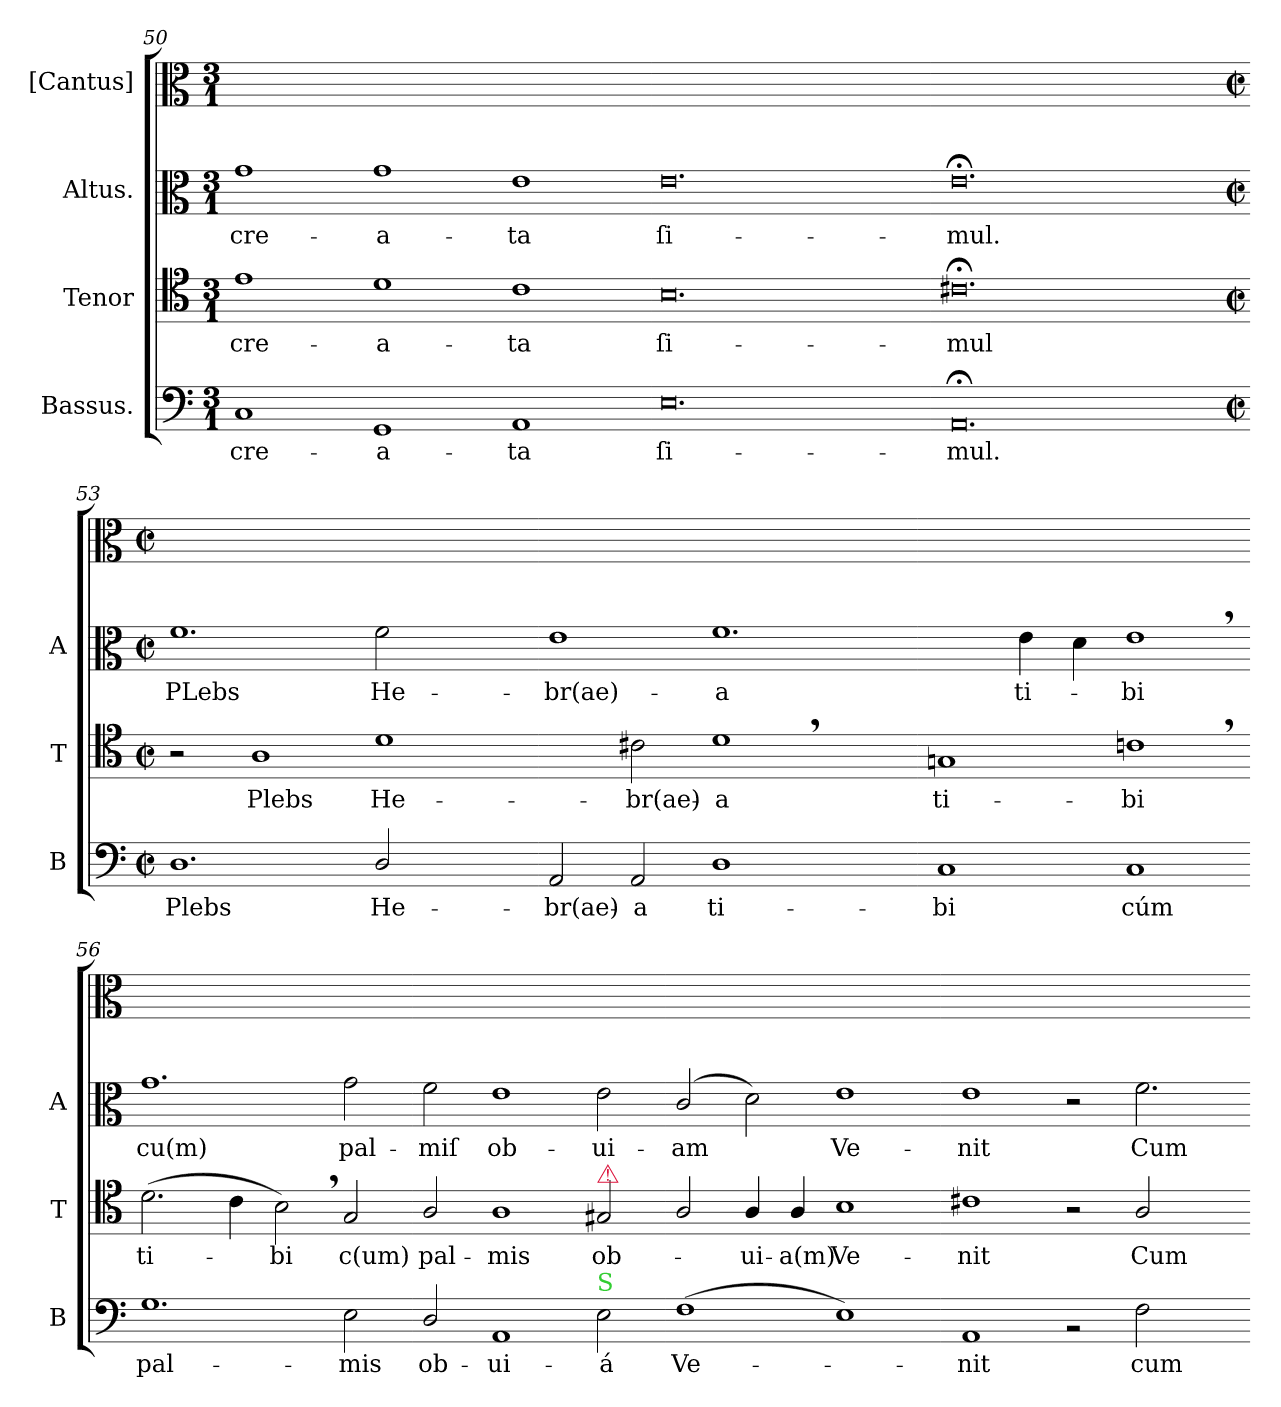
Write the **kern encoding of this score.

**kern	**text	**kern	**text	**kern	**text	**kern
*part4	*part4	*part3	*part3	*part2	*part2	*part1
*staff4	*staff4	*staff3	*staff3	*staff2	*staff2	*staff1
*I"Bassus.	*	*I"Tenor	*	*I"Altus.	*	*I"[Cantus]
*I'B	*	*I'T	*	*I'A	*	*
*clefF4	*	*clefC4	*	*clefC3	*	*clefC3
*k[]	*	*k[]	*	*k[]	*	*k[]
*M3/1	*	*M3/1	*	*M3/1	*	*M3/1
=50	=50	=50	=50	=50	=50	=50
1C	cre-	1e	cre-	1g	cre-	1%3ryy
1GG	-a-	1d	-a-	1g	-a-	.
1AA	-ta	1c	-ta	1e	-ta	.
=51-	=51-	=51-	=51-	=51-	=51-	=51-
0.E	ſi-	0.B	ſi-	0.e	ſi-	1%3ryy
=52-	=52-	=52-	=52-	=52-	=52-	=52-
0.AA;<	-mul.	0.c#X;	-mul	0.e;<;	-mul.	1%3ryy
=53-	=53-	=53-	=53-	=53-	=53-	=53-
*M2/2	*	*M2/2	*	*M2/2	*	*M2/2
*met(c|)	*	*met(c|)	*	*met(c|)	*	*met(c|)
1.D	Plebs	2r	.	1.f	PLebs	0ryy
.	.	1A	Plebs	.	.	.
2D/	He-	1d\	He-	2f\	He-	.
2ryy	.	.	.	2ryy	.	2ryy
=54-	=54-	=54-	=54-	=54-	=54-	=54-
2AA/	-br(ae)-	2ryy	.	1e	-br(ae)-	0ryy
2AA/	-a	2c#X\	-br(ae)-	.	.	.
1D	ti-	1d,<	-a	1.f	-a	.
2ryy	.	2ryy	.	.	.	2ryy
=55-	=55-	=55-	=55-	=55-	=55-	=55-
1C	-bi	1Gn	ti-	2ryy	.	0ryy
.	.	.	.	4e\	ti-	.
.	.	.	.	4d\	.	.
1C	cúm	1cn,<	-bi	1e,<	-bi	.
=56-	=56-	=56-	=56-	=56-	=56-	=56-
1.G	pal-	(>2.d\	ti-	1.g	cu(m)	0ryy
.	.	4c\	.	.	.	.
.	.	2B,<\)	-bi	.	.	.
2E\	-mis	2G/	c(um)	2g\	pal-	.
=57-	=57-	=57-	=57-	=57-	=57-	=57-
2D/	ob-	2A/	pal-	2f\	-miſ	0ryy
1AA	-ui-	1A	-mis	1e	ob-	.
!	!	!LO:TX:a:color=crimson:t=⚠	!	!	!	!
!LO:TX:a:color=limegreen:t=S	!	!	!	!	!	!
2E\	-á	2G#X/	ob-	2e\	-ui-	.
=58-	=58-	=58-	=58-	=58-	=58-	=58-
(>1F	Ve-	2A/	.	(<2c/	-am	0ryy
.	.	4A/	-ui-	2d\)	.	.
.	.	4A/	-a(m)	.	.	.
1E)	.	1B	Ve-	1e	Ve-	.
=59-	=59-	=59-	=59-	=59-	=59-	=59-
1AA	-nit	1c#X	-nit	1e	-nit	0ryy
2rBB	.	2r	.	2r	.	.
2F\	cum	2A/	Cum	2.f\	Cum	.
4ryy	.	4ryy	.	.	.	4ryy
=-	=-	=-	=-	=-	=-	=-
*-	*-	*-	*-	*-	*-	*-
